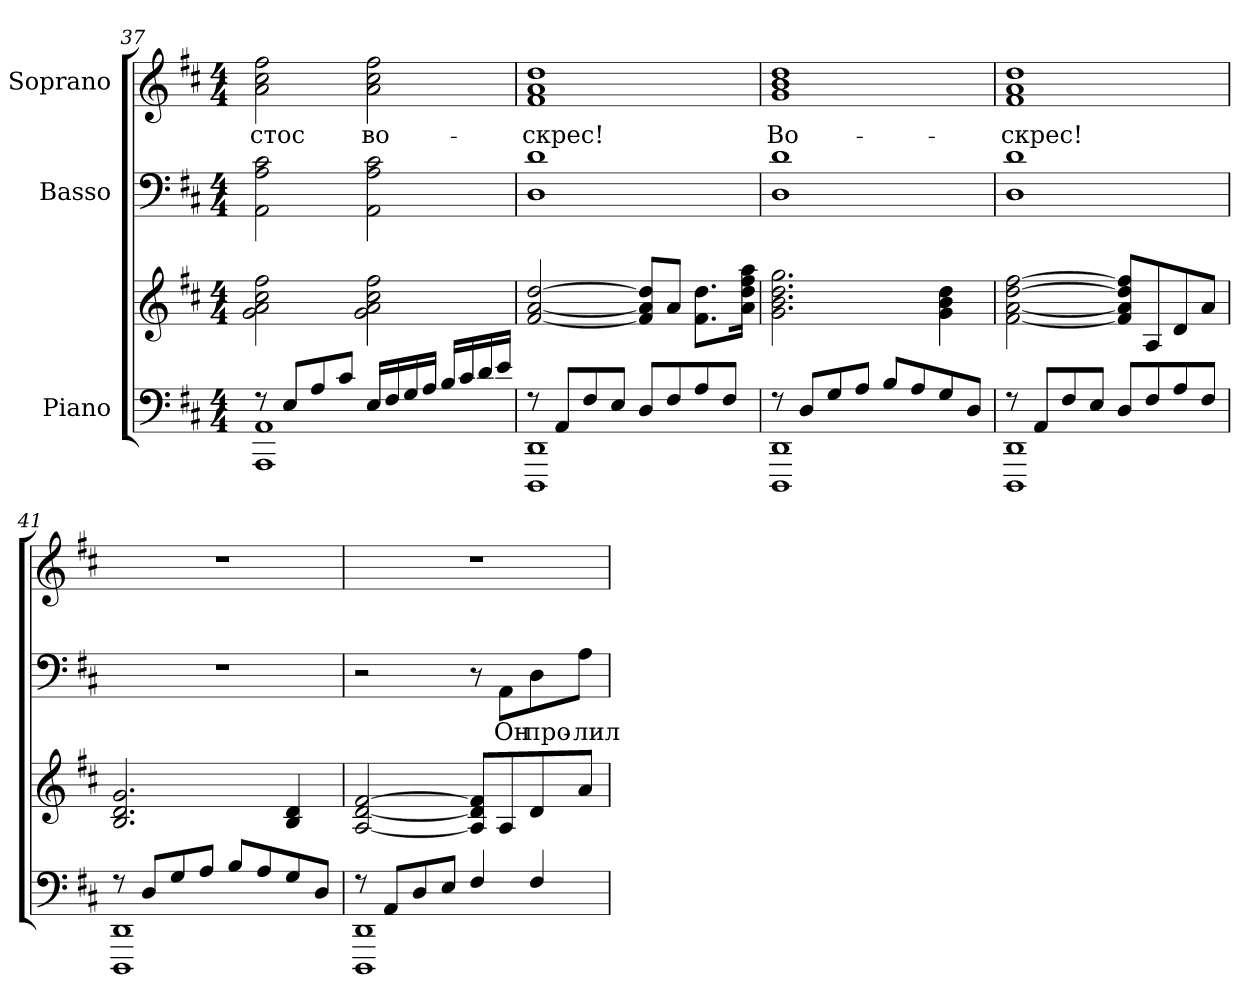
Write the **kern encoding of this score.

**kern	**kern	**kern	**text	**kern	**text
*part3	*part3	*part2	*part2	*part1	*part1
*staff4	*staff3	*staff2	*staff2	*staff1	*staff1
*I"Piano	*	*I"Basso	*	*I"Soprano	*
*clefF4	*clefG2	*clefF4	*	*clefG2	*
*k[f#c#]	*k[f#c#]	*k[f#c#]	*	*k[f#c#]	*
*D:	*D:	*D:	*	*D:	*
*M4/4	*M4/4	*M4/4	*	*M4/4	*
=37	=37	=37	=37	=37	=37
*^	*	*	*	*	*
!	!	!	!	!	!	!LO:LY:b:color=#000000
8r	1AAAi 1AAi	2gi\ 2ai 2cc#i 2ff#i	2AAi\ 2Ai 2c#i	.	2ai\ 2cc#i 2ff#i	-стос
8Ei/L	.	.	.	.	.	.
8Ai/	.	.	.	.	.	.
8c#i/J	.	.	.	.	.	.
!	!	!	!	!	!	!LO:LY:b:color=#000000
16Ei/LL	.	2gi\ 2ai 2cc#i 2ff#i	2AAi\ 2Ai 2c#i	.	2ai\ 2cc#i 2ff#i	во-
16F#i/	.	.	.	.	.	.
16Gi/	.	.	.	.	.	.
16Ai/JJ	.	.	.	.	.	.
16Bi/LL	.	.	.	.	.	.
16c#i/	.	.	.	.	.	.
16di/	.	.	.	.	.	.
16ei/JJ	.	.	.	.	.	.
!!LO:LB:g=z
=38	=38	=38	=38	=38	=38	=38
!	!	!	!	!	!	!LO:LY:b:color=#000000
8r	1DDDi 1DDi	[<2f#i/ [<2ai [>2ddi	1Di 1di	.	1f#i 1ai 1ddi	-скрес!
8AAi/L	.	.	.	.	.	.
8F#i/	.	.	.	.	.	.
8Ei/J	.	.	.	.	.	.
8Di/L	.	8f#i/] 8ai] 8ddi]L	.	.	.	.
8F#i/	.	8ai/J	.	.	.	.
8Ai/	.	8.f#i\ 8.ddiL	.	.	.	.
8F#i/J	.	.	.	.	.	.
.	.	16ai\ 16ddi 16ff#i 16aaiJk	.	.	.	.
=39	=39	=39	=39	=39	=39	=39
!	!	!	!	!	!	!LO:LY:b:color=#000000
8r	1DDDi 1DDi	2.gi\ 2.bi 2.ddi 2.ggi	1Di 1di	.	1gi 1bi 1ddi	Во-
8Di/L	.	.	.	.	.	.
8Gi/	.	.	.	.	.	.
8Ai/J	.	.	.	.	.	.
8Bi/L	.	.	.	.	.	.
8Ai/	.	.	.	.	.	.
8Gi/	.	4gi\ 4bi 4ddi	.	.	.	.
8Di/J	.	.	.	.	.	.
=40	=40	=40	=40	=40	=40	=40
!	!	!	!	!	!	!LO:LY:b:color=#000000
8r	1DDDi 1DDi	[<2f#i\ [<2ai [>2ddi [>2ff#i	1Di 1di	.	1f#i 1ai 1ddi	-скрес!
8AAi/L	.	.	.	.	.	.
8F#i/	.	.	.	.	.	.
8Ei/J	.	.	.	.	.	.
8Di/L	.	8f#i/] 8ai] 8ddi] 8ff#i]L	.	.	.	.
8F#i/	.	8Ai/	.	.	.	.
8Ai/	.	8di/	.	.	.	.
8F#i/J	.	8ai/J	.	.	.	.
=41	=41	=41	=41	=41	=41	=41
8r	1DDDi 1DDi	2.Bi/ 2.di 2.gi	1r	.	1r	.
8Di/L	.	.	.	.	.	.
8Gi/	.	.	.	.	.	.
8Ai/J	.	.	.	.	.	.
8Bi/L	.	.	.	.	.	.
8Ai/	.	.	.	.	.	.
8Gi/	.	4Bi/ 4di	.	.	.	.
8Di/J	.	.	.	.	.	.
!!LO:PB:g=z
=42	=42	=42	=42	=42	=42	=42
8r	1DDDi 1DDi	[<2Ai/ [<2di [>2f#i	2r	.	1r	.
8AAi/L	.	.	.	.	.	.
8Di/	.	.	.	.	.	.
8Ei/J	.	.	.	.	.	.
4F#i/	.	8Ai/] 8di] 8f#i]L	8r	.	.	.
!	!	!	!	!LO:LY:a:color=#000000	!	!
.	.	8Ai/	8AAi\L	Он	.	.
!	!	!	!	!LO:LY:a:color=#000000	!	!
4F#i/	.	8di/	8Di\	про-	.	.
!	!	!	!	!LO:LY:a:color=#000000	!	!
.	.	8ai/J	8Ai\J	-лил	.	.
*v	*v	*	*	*	*	*
=	=	=	=	=	=
*-	*-	*-	*-	*-	*-
